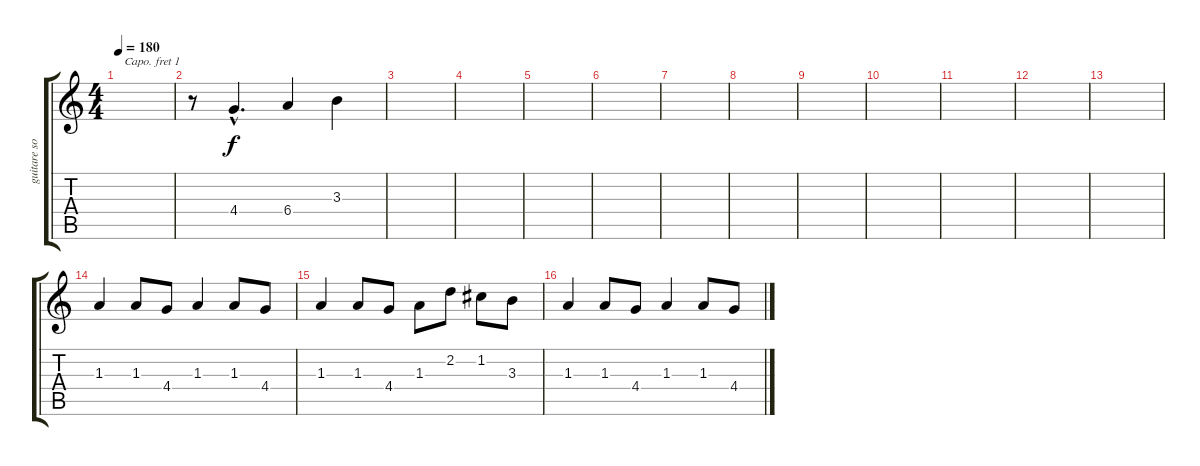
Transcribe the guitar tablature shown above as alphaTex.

\track ("guitare solo " "guitare so") {instrument electricguitarmuted}
\staff {score tabs}
\capo 1
\tuning (E4 B3 G3 D3 A2 E2) {hide}
\ts (4 4)
\tempo 180
\clef g2
\ks c
|
r.8 4.4{hac}.4{d} 6.4.4 3.3.4 |
|
|
|
|
|
|
|
|
|
|
|
1.3.4 1.3.8 4.4.8 1.3.4 1.3.8 4.4.8 |
1.3.4 1.3.8 4.4.8 1.3.8 2.2.8 1.2.8 3.3.8 |
1.3.4 1.3.8 4.4.8 1.3.4 1.3.8 4.4.8
